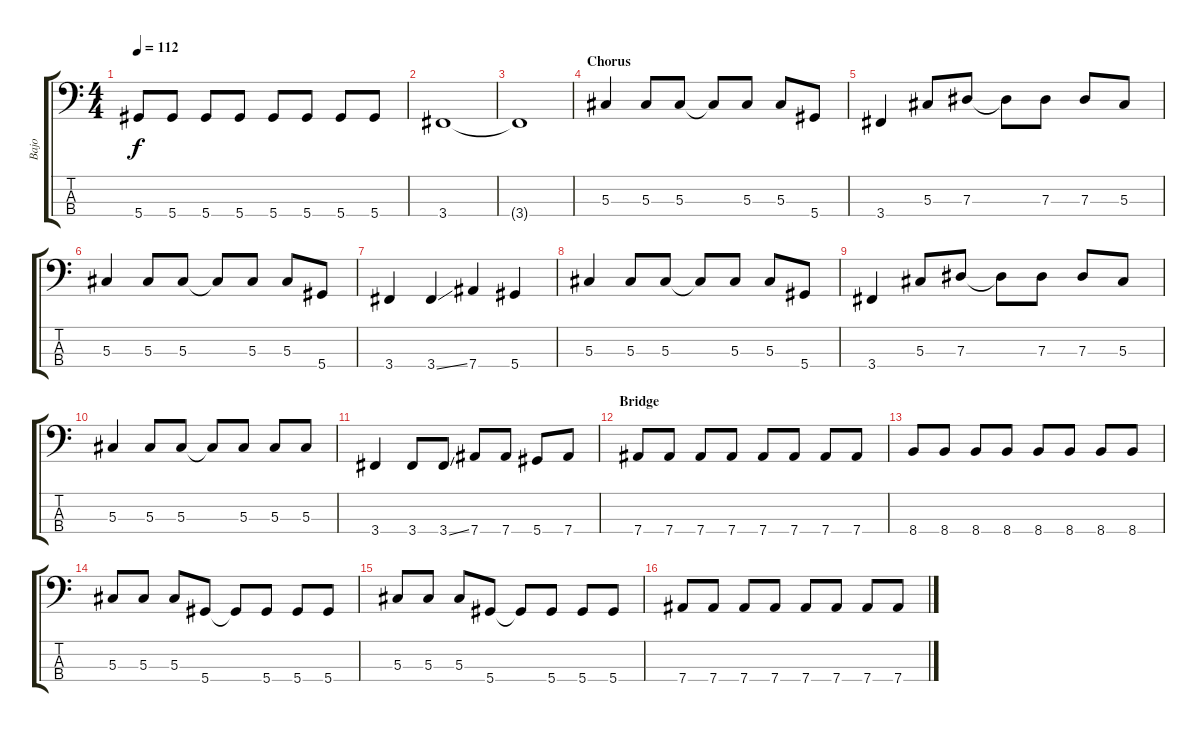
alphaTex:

\track ("Bajo" "Bajo") {instrument electricbassfinger}
\staff {score tabs}
\tuning (Gb2 Db2 Ab1 Eb1) {hide}
\ts (4 4)
\tempo 112
\clef f4
\ks c
5.4.8{dy f} 5.4.8 5.4.8 5.4.8 5.4.8 5.4.8 5.4.8 5.4.8 |
3.4.1 |
3.4{t}.1 |
\section ("" "Chorus")
5.3.4 5.3.8 5.3.8 5.3{t}.8 5.3.8 5.3.8 5.4.8 |
3.4.4 5.3.8 7.3.8 7.3{t}.8 7.3.8 7.3.8 5.3.8 |
5.3.4 5.3.8 5.3.8 5.3{t}.8 5.3.8 5.3.8 5.4.8 |
3.4.4 3.4{ss}.4 7.4.4 5.4.4 |
5.3.4 5.3.8 5.3.8 5.3{t}.8 5.3.8 5.3.8 5.4.8 |
3.4.4 5.3.8 7.3.8 7.3{t}.8 7.3.8 7.3.8 5.3.8 |
5.3.4 5.3.8 5.3.8 5.3{t}.8 5.3.8 5.3.8 5.3.8 |
3.4.4 3.4.8 3.4{ss}.8 7.4.8 7.4.8 5.4.8 7.4.8 |
\section ("" "Bridge")
7.4.8 7.4.8 7.4.8 7.4.8 7.4.8 7.4.8 7.4.8 7.4.8 |
8.4.8 8.4.8 8.4.8 8.4.8 8.4.8 8.4.8 8.4.8 8.4.8 |
5.3.8 5.3.8 5.3.8 5.4.8 5.4{t}.8 5.4.8 5.4.8 5.4.8 |
5.3.8 5.3.8 5.3.8 5.4.8 5.4{t}.8 5.4.8 5.4.8 5.4.8 |
7.4.8 7.4.8 7.4.8 7.4.8 7.4.8 7.4.8 7.4.8 7.4.8
